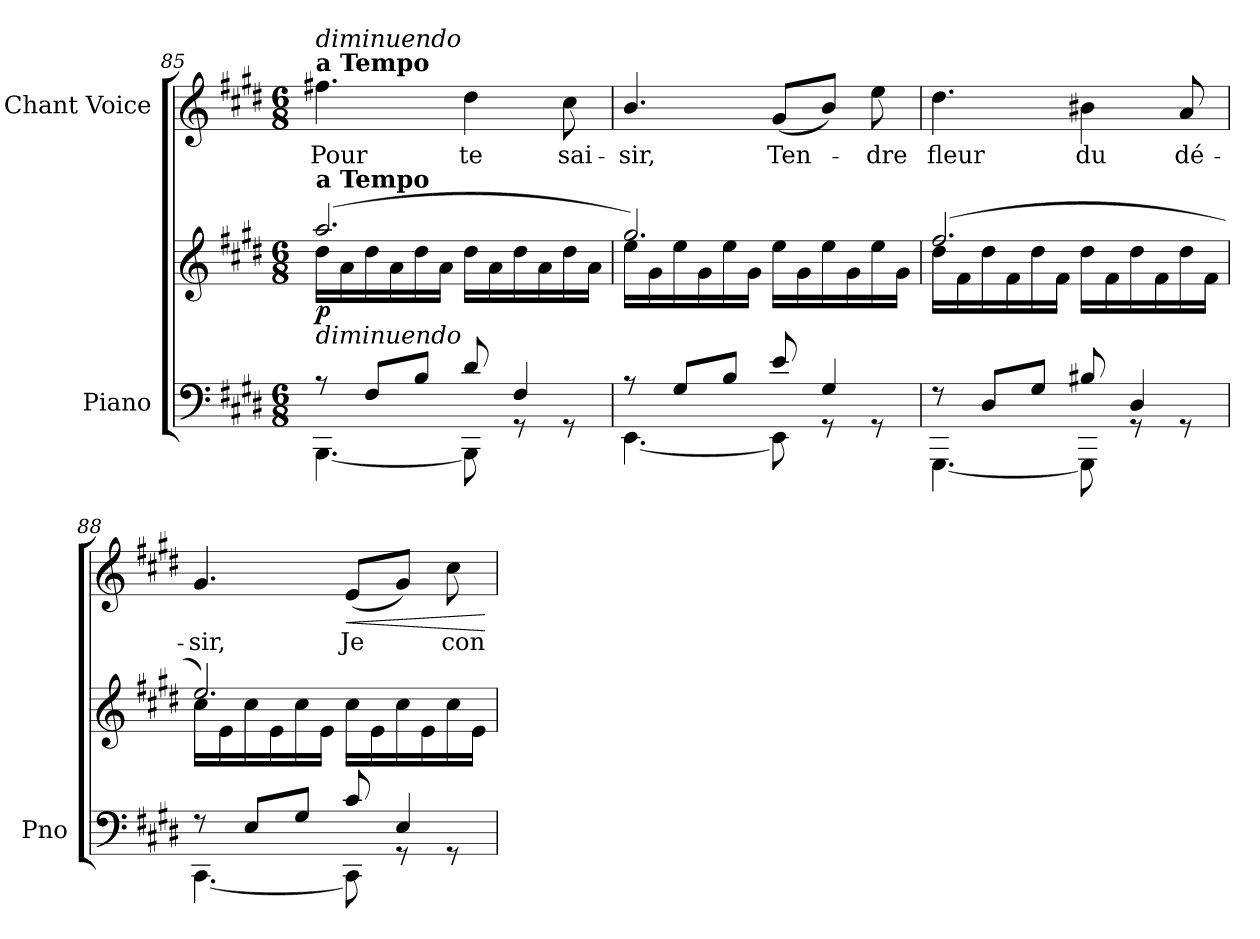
**kern	**kern	**dynam	**kern	**text	**dynam
*part2	*part2	*part2	*part1	*part1	*part1
*staff3	*staff2	*staff2/3	*staff1	*staff1	*staff1
*I"Piano	*	*	*I"Chant Voice	*	*
*I'Pno	*	*	*	*	*
*clefF4	*clefG2	*	*clefG2	*	*
*k[f#c#g#d#]	*k[f#c#g#d#]	*	*k[f#c#g#d#]	*	*
*M6/8	*M6/8	*	*M6/8	*	*
*MM66	*MM66	*	*MM66	*	*
=85	=85	=85	=85	=85	=85
*^	*^	*	*	*	*
!	!	!	!	!	!LO:TX:a:B:t=a Tempo	!	!
!	!	!	!	!	!LO:TX:a:i:t=diminuendo	!	!
!	!	!LO:TX:a:B:t=a Tempo	!	!	!	!	!
!	!	!LO:TX:b:i:t=diminuendo	!	!	!	!	!
!	!	!	!	!LO:DY:b	!	!LO:LY:b	!
8r	[4.BBB\	(>2.aa/	16dd#\LL	p	4.ff#X\	Pour	.
.	.	.	16a\	.	.	.	.
8F#/L	.	.	16dd#\	.	.	.	.
.	.	.	16a\	.	.	.	.
8B/J	.	.	16dd#\	.	.	.	.
.	.	.	16a\JJ	.	.	.	.
!	!	!	!	!	!	!LO:LY:b	!
8d#/	8BBB\]	.	16dd#\LL	.	4dd#\	te	.
.	.	.	16a\	.	.	.	.
4F#/	8rGG	.	16dd#\	.	.	.	.
.	.	.	16a\	.	.	.	.
!	!	!	!	!	!	!LO:LY:b	!
.	8rGG	.	16dd#\	.	8cc#\	sai-	.
.	.	.	16a\JJ	.	.	.	.
=86	=86	=86	=86	=86	=86	=86	=86
!	!	!	!	!	!	!LO:LY:b	!
8r	[4.EE\	2.gg#/)	16ee\LL	.	4.b/	-sir,	.
.	.	.	16g#\	.	.	.	.
8G#/L	.	.	16ee\	.	.	.	.
.	.	.	16g#\	.	.	.	.
8B/J	.	.	16ee\	.	.	.	.
.	.	.	16g#\JJ	.	.	.	.
!	!	!	!	!	!	!LO:LY:b	!
8e/	8EE\]	.	16ee\LL	.	(<8g#/L	Ten-	.
.	.	.	16g#\	.	.	.	.
4G#/	8rGG	.	16ee\	.	8b/J)	.	.
.	.	.	16g#\	.	.	.	.
!	!	!	!	!	!	!LO:LY:b	!
.	8rGG	.	16ee\	.	8ee\	-dre	.
.	.	.	16g#\JJ	.	.	.	.
!!LO:LB:g=z
=87	=87	=87	=87	=87	=87	=87	=87
!	!	!	!	!	!	!LO:LY:b	!
8r	[4.GGG#\	(>2.ff#/	16dd#\LL	.	4.dd#\	fleur	.
.	.	.	16f#\	.	.	.	.
8D#/L	.	.	16dd#\	.	.	.	.
.	.	.	16f#\	.	.	.	.
8G#/J	.	.	16dd#\	.	.	.	.
.	.	.	16f#\JJ	.	.	.	.
!	!	!	!	!	!	!LO:LY:b	!
8B#X/	8GGG#\]	.	16dd#\LL	.	4b#X\	du	.
.	.	.	16f#\	.	.	.	.
4D#/	8rGG	.	16dd#\	.	.	.	.
.	.	.	16f#\	.	.	.	.
!	!	!	!	!	!	!LO:LY:b	!
.	8rGG	.	16dd#\	.	8a/	dé-	.
.	.	.	16f#\JJ	.	.	.	.
=88	=88	=88	=88	=88	=88	=88	=88
!	!	!	!	!	!	!LO:LY:b	!
8r	[4.CC#\	2.ee/)	16cc#\LL	.	4.g#/	-sir,	.
.	.	.	16e\	.	.	.	.
8E/L	.	.	16cc#\	.	.	.	.
.	.	.	16e\	.	.	.	.
8G#/J	.	.	16cc#\	.	.	.	.
.	.	.	16e\JJ	.	.	.	.
!	!	!	!	!	!	!LO:LY:b	!LO:HP:b
8c#/	8CC#\]	.	16cc#\LL	.	(<8e/L	Je	<
.	.	.	16e\	.	.	.	.
4E/	8rGG	.	16cc#\	.	8g#/J)	.	.
.	.	.	16e\	.	.	.	.
!	!	!	!	!	!	!LO:LY:b	!
.	8rGG	.	16cc#\	.	8cc#\	con-	.
.	.	.	16e\JJ	.	.	.	.
*v	*v	*	*	*	*	*	*
*	*v	*v	*	*	*	*
.	.	.	.	.	[
=	=	=	=	=	=
*-	*-	*-	*-	*-	*-
